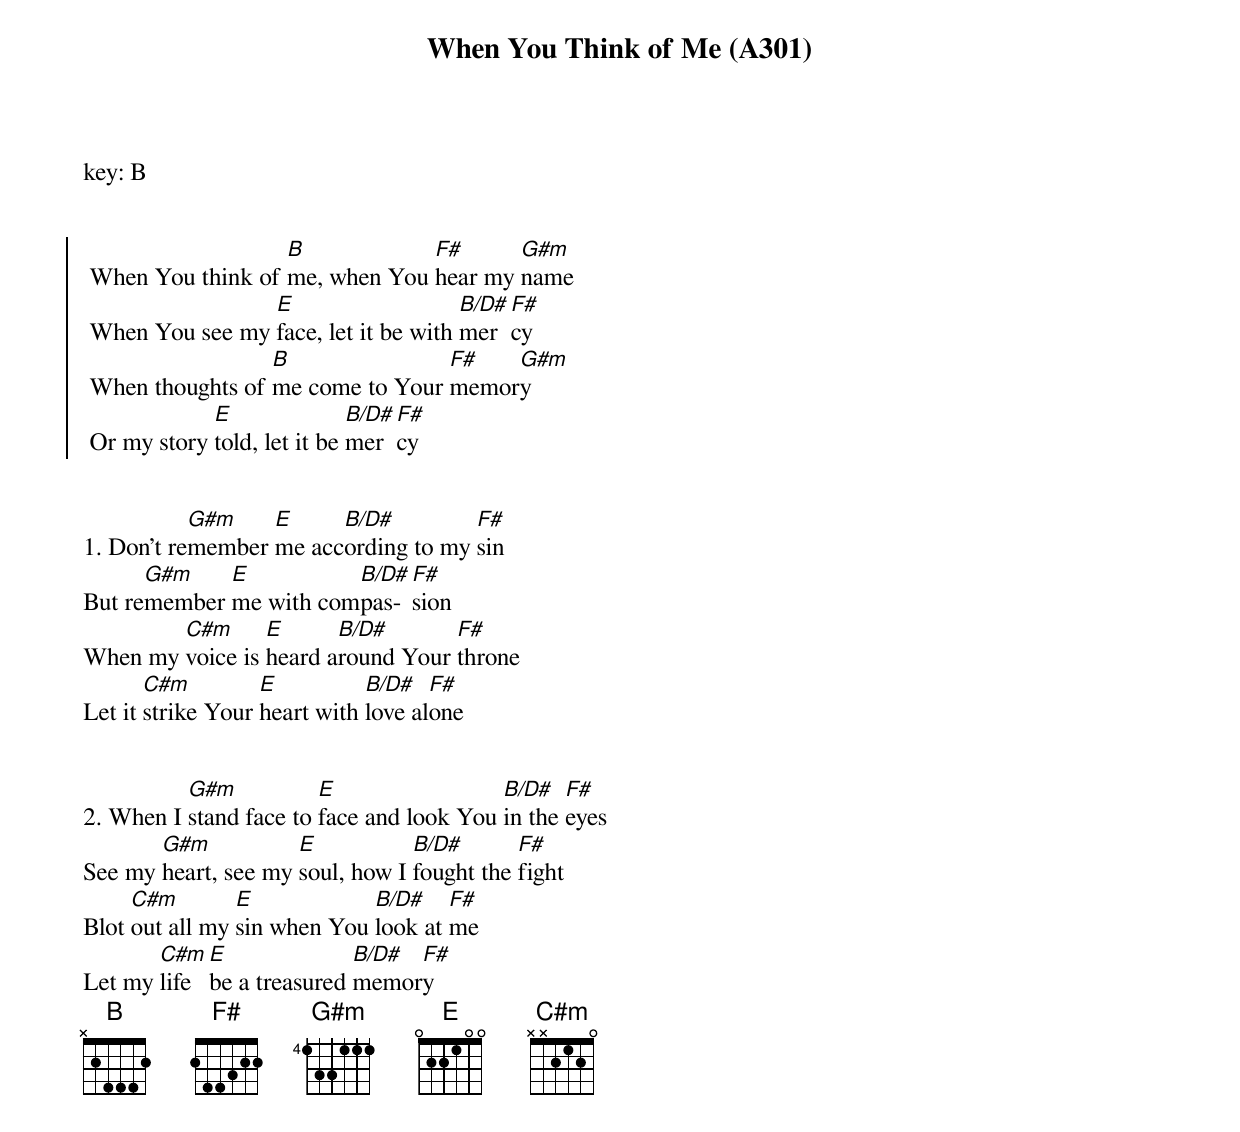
{title: When You Think of Me (A301)}
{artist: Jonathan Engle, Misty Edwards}
key: B


{soc}
 When You think of [B]me, when You [F#]hear my [G#m]name
 When You see my [E]face, let it be with [B/D#]mer[F#]cy
 When thoughts of [B]me come to Your [F#]memor[G#m]y
 Or my story [E]told, let it be [B/D#]mer[F#]cy
 {eoc}


1. Don't re[G#m]member [E]me acc[B/D#]ording to my [F#]sin
But re[G#m]member [E]me with com[B/D#]pas-[F#]sion
When my [C#m]voice is [E]heard a[B/D#]round Your [F#]throne
Let it [C#m]strike Your [E]heart with [B/D#]love al[F#]one


2. When I [G#m]stand face to [E]face and look You [B/D#]in the [F#]eyes
See my [G#m]heart, see my [E]soul, how I [B/D#]fought the [F#]fight
Blot [C#m]out all my [E]sin when You [B/D#]look at [F#]me
Let my [C#m]life [E]be a treasured [B/D#]memor[F#]y
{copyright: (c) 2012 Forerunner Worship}
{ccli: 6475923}
